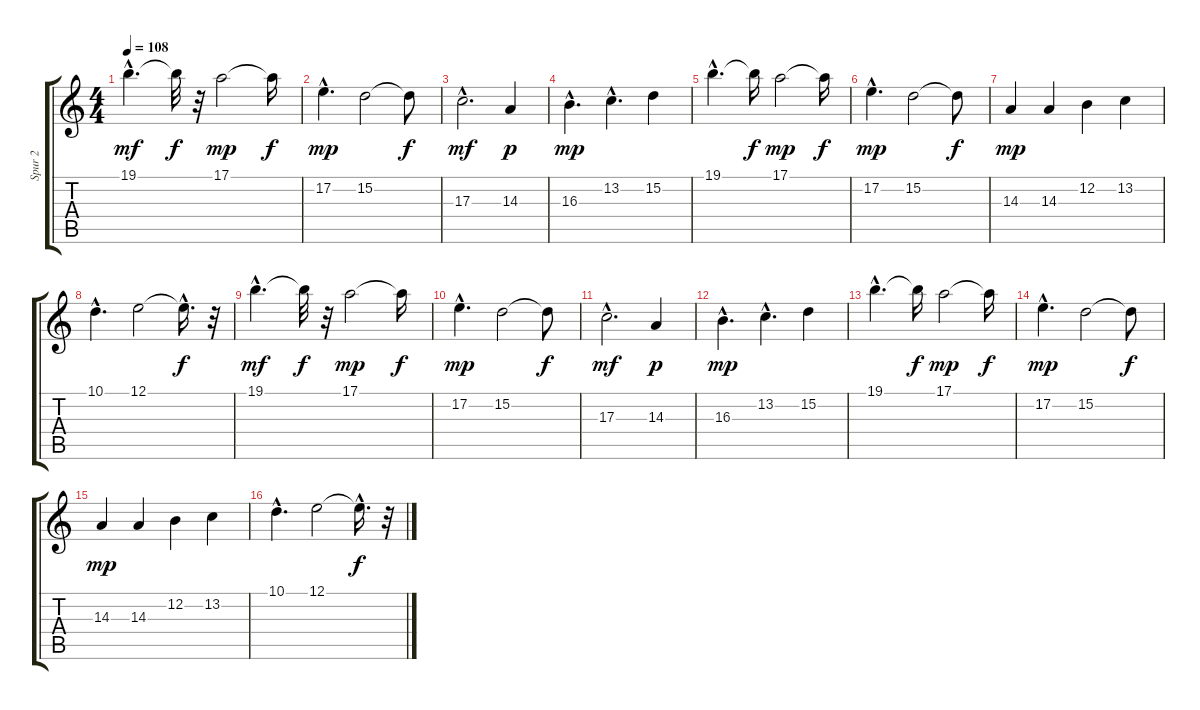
\track ("Spur 2" "Spur 2") {instrument shakuhachi}
\staff {score tabs}
\tuning (E4 B3 G3 D3 A2 E2) {hide}
\ts (4 4)
\tempo 108
\clef g2
\ks c
19.1{hac}.4{d dy mf instrument shakuhachi} 19.1{t}.32{dy f} r.32 17.1.2{dy mp} 17.1{t}.16{dy f} |
17.2{hac}.4{d dy mp} 15.2.2 15.2{t}.8{dy f} |
17.3{hac}.2{d dy mf} 14.3.4{dy p} |
16.3{hac}.4{d dy mp} 13.2{hac}.4{d} 15.2.4 |
19.1{hac}.4{d} 19.1{t}.16{dy f} 17.1.2{dy mp} 17.1{t}.16{dy f} |
17.2{hac}.4{d dy mp} 15.2.2 15.2{t}.8{dy f} |
14.3.4{dy mp instrument shakuhachi} 14.3.4 12.2.4 13.2.4 |
10.1{hac}.4{d} 12.1.2 12.1{hac t}.16{d dy f} r.32 |
19.1{hac}.4{d dy mf instrument shakuhachi} 19.1{t}.32{dy f} r.32 17.1.2{dy mp} 17.1{t}.16{dy f} |
17.2{hac}.4{d dy mp} 15.2.2 15.2{t}.8{dy f} |
17.3{hac}.2{d dy mf} 14.3.4{dy p} |
16.3{hac}.4{d dy mp} 13.2{hac}.4{d} 15.2.4 |
19.1{hac}.4{d} 19.1{t}.16{dy f} 17.1.2{dy mp} 17.1{t}.16{dy f} |
17.2{hac}.4{d dy mp} 15.2.2 15.2{t}.8{dy f} |
14.3.4{dy mp instrument shakuhachi} 14.3.4 12.2.4 13.2.4 |
10.1{hac}.4{d} 12.1.2 12.1{hac t}.16{d dy f} r.32
